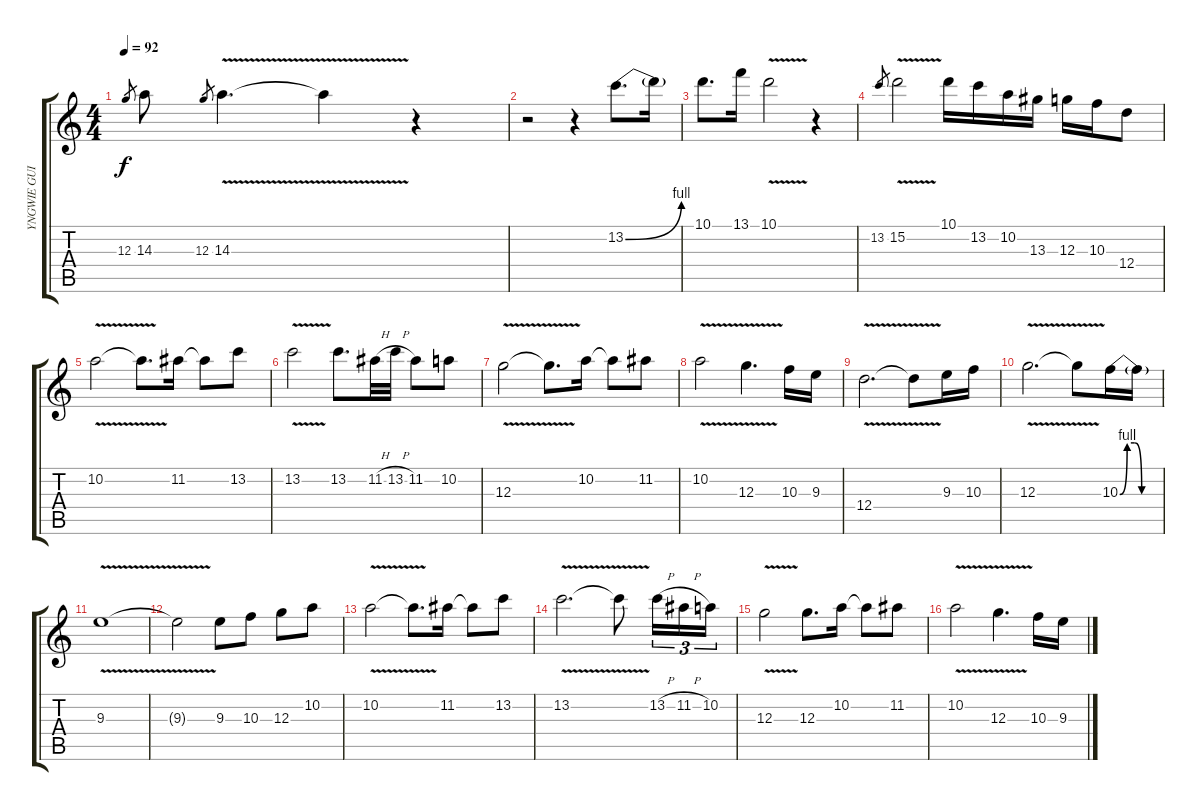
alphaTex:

\track ("YNGWIE GUITAR 2" "YNGWIE GUI") {instrument overdrivenguitar}
\staff {score tabs}
\tuning (E4 B3 G3 D3 A2 E2) {hide}
\ts (4 4)
\tempo 92
\clef g2
\ks c
12.3.8{gr dy f} 14.3.8 12.3.8{gr} 14.3{v}.4{d} 14.3{t}.4 r.4 |
r.2 r.4 13.2{be (bend 0 0 60 4)}.8{d} 13.2{t}.16 |
10.1.8{d} 13.1.16 10.1{v}.2 r.4 |
13.2.8{gr} 15.2{v}.2 10.1.16 13.2.16 10.2.16 13.3.16 12.3.16 10.3.16 12.4.8 |
10.2{v}.2 10.2{t}.8{d} 11.2.16 11.2{t}.8 13.2.8 |
13.2{v}.2 13.2.8{d} 11.2{h}.32 13.2{h}.32 11.2.8 10.2.8 |
12.3{v}.2 12.3{t}.8{d} 10.2.16 10.2{t}.8 11.2.8 |
10.2{v}.2 12.3{v}.4{d} 10.3.16 9.3.16 |
12.4{v}.2{d} 12.4{t}.8 9.3.16 10.3.16 |
12.3{v}.2{d} 12.3{t}.8 10.3{be (custom 0 0 10 4 20 4 30 0 60 0)}.16 10.3{t}.16 |
9.3{v}.1 |
9.3{t}.2 9.3.8 10.3.8 12.3.8 10.2.8 |
10.2{v}.2 10.2{t}.8{d} 11.2.16 11.2{t}.8 13.2.8 |
13.2{v}.2{d} 13.2{t}.8 13.2{h}.16{tu (3 2)} 11.2{h}.16{tu (3 2)} 10.2.16{tu (3 2)} |
12.3{v}.2 12.3.8{d} 10.2.16 10.2{t}.8 11.2.8 |
10.2{v}.2 12.3{v}.4{d} 10.3.16 9.3.16
